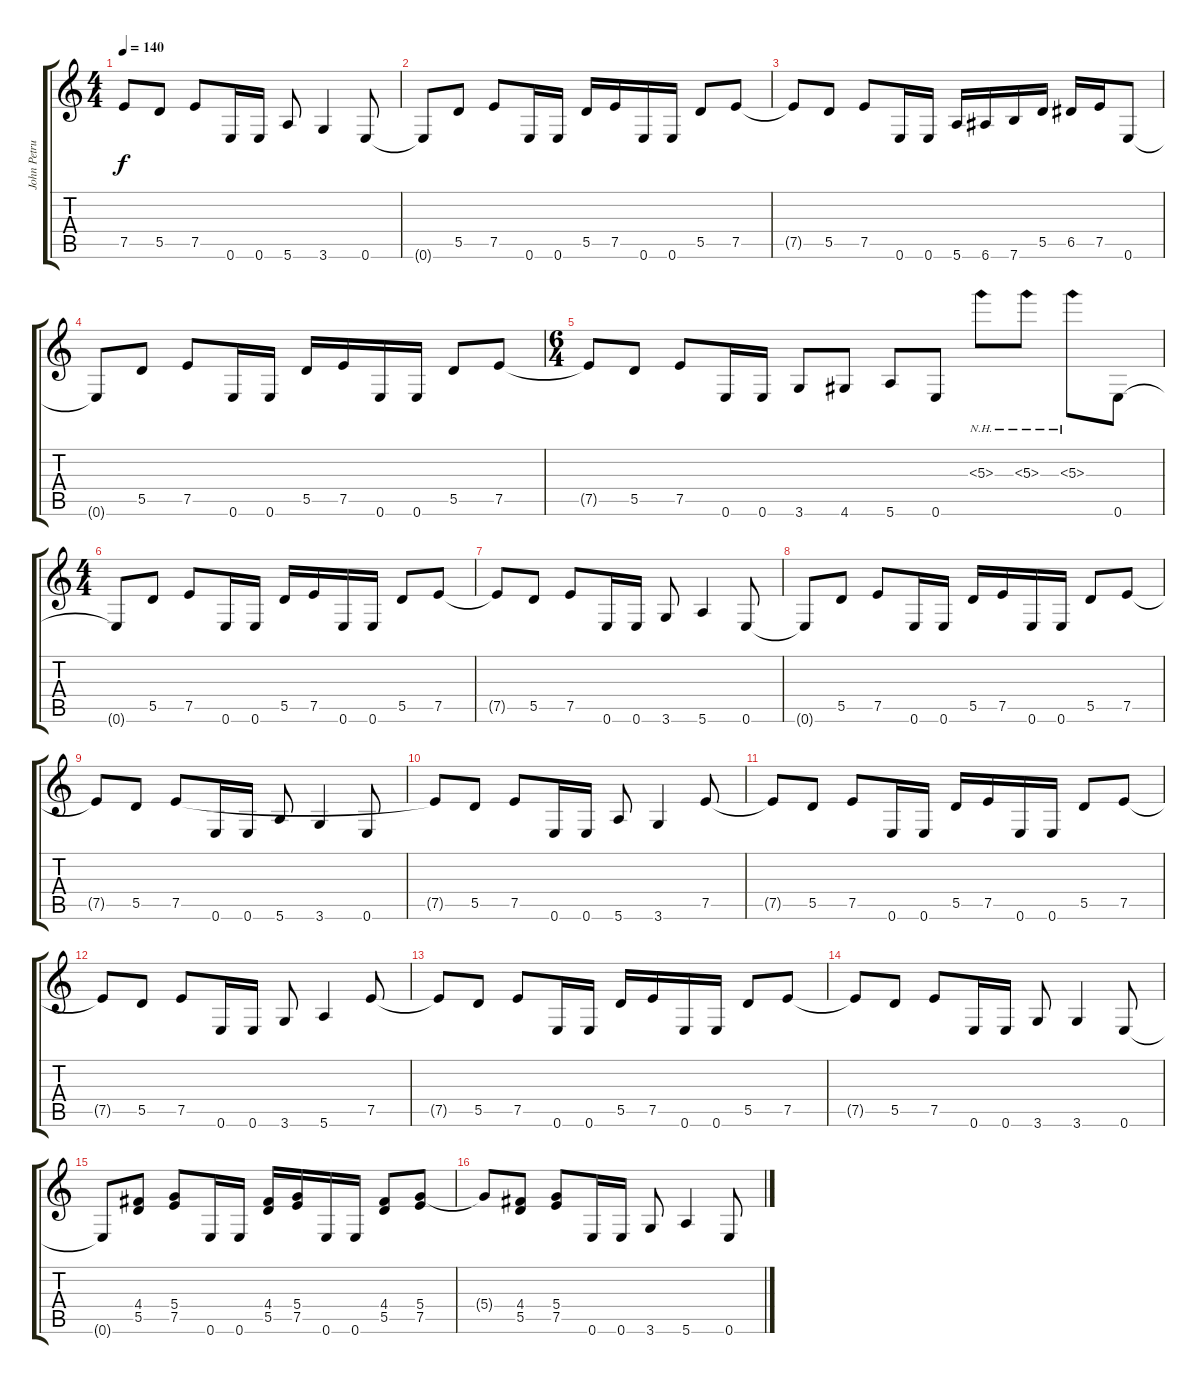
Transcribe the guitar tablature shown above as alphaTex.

\track ("John Petrucci - Guitar" "John Petru") {instrument distortionguitar}
\staff {score tabs}
\tuning (E4 B3 G3 D3 A2 E2) {hide}
\ts (4 4)
\tempo 140
\clef g2
\ks c
7.5{t}.8{dy f} 5.5.8 7.5.8 0.6.16 0.6.16 5.6.8 3.6.4 0.6.8 |
0.6{t}.8 5.5.8 7.5.8 0.6.16 0.6.16 5.5.16 7.5.16 0.6.16 0.6.16 5.5.8 7.5.8 |
7.5{t}.8 5.5.8 7.5.8 0.6.16 0.6.16 5.6.16 6.6.16 7.6.16 5.5.16 6.5.16 7.5.16 0.6.8 |
0.6{t}.8 5.5.8 7.5.8 0.6.16 0.6.16 5.5.16 7.5.16 0.6.16 0.6.16 5.5.8 7.5.8 |
\ts (6 4)
7.5{t}.8 5.5.8 7.5.8 0.6.16 0.6.16 3.6.8 4.6.8 5.6.8 0.6.8 5.3{nh}.8 5.3{nh}.8 5.3{nh}.8 0.6.8 |
\ts (4 4)
0.6{t}.8 5.5.8 7.5.8 0.6.16 0.6.16 5.5.16 7.5.16 0.6.16 0.6.16 5.5.8 7.5.8 |
7.5{t}.8 5.5.8 7.5.8 0.6.16 0.6.16 3.6.8 5.6.4 0.6.8 |
0.6{t}.8 5.5.8 7.5.8 0.6.16 0.6.16 5.5.16 7.5.16 0.6.16 0.6.16 5.5.8 7.5.8 |
7.5{t}.8 5.5.8 7.5.8 0.6.16 0.6.16 5.6.8 3.6.4 0.6.8 |
7.5{t}.8 5.5.8 7.5.8 0.6.16 0.6.16 5.6.8 3.6.4 7.5.8 |
7.5{t}.8 5.5.8 7.5.8 0.6.16 0.6.16 5.5.16 7.5.16 0.6.16 0.6.16 5.5.8 7.5.8 |
7.5{t}.8 5.5.8 7.5.8 0.6.16 0.6.16 3.6.8 5.6.4 7.5.8 |
7.5{t}.8 5.5.8 7.5.8 0.6.16 0.6.16 5.5.16 7.5.16 0.6.16 0.6.16 5.5.8 7.5.8 |
7.5{t}.8 5.5.8 7.5.8 0.6.16 0.6.16 3.6.8 3.6.4 0.6.8 |
0.6{t}.8 (4.4 5.5).8 (5.4 7.5).8 0.6.16 0.6.16 (4.4 5.5).16 (5.4 7.5).16 0.6.16 0.6.16 (4.4 5.5).8 (5.4 7.5).8 |
5.4{t}.8 (4.4 5.5).8 (5.4 7.5).8 0.6.16 0.6.16 3.6.8 5.6.4 0.6.8
